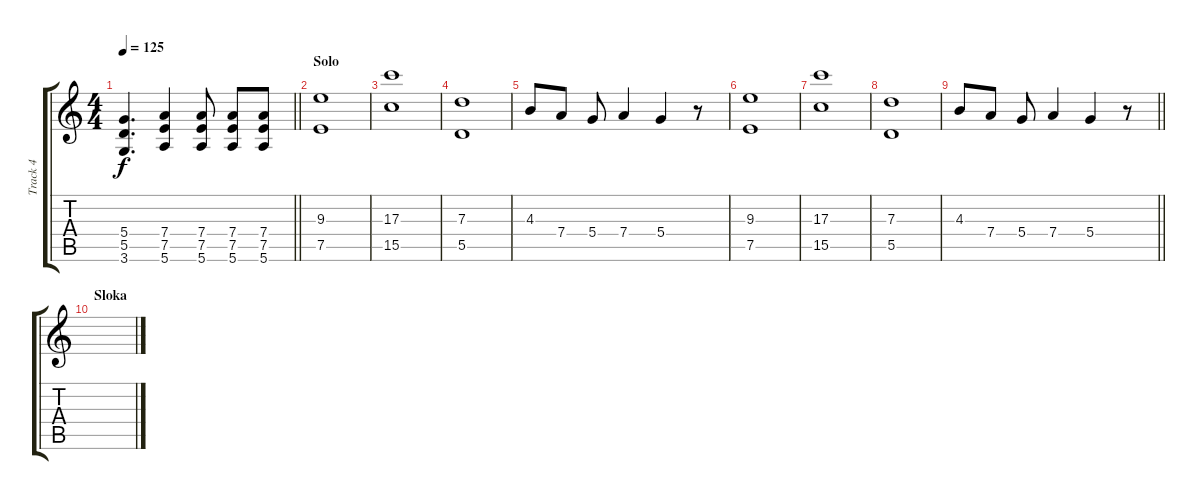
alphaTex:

\track ("Track 4" "Track 4") {instrument distortionguitar}
\staff {score tabs}
\tuning (E4 B3 G3 D3 A2 E2) {hide}
\ts (4 4)
\tempo 125
\clef g2
\barLineRight lightlight
\ks c
(5.4 5.5 3.6).4{d dy f} (7.4 7.5 5.6).4 (7.4 7.5 5.6).8 (7.4 7.5 5.6).8 (7.4 7.5 5.6).8 |
\section ("" "Solo")
(9.3 7.5).1 |
(17.3 15.5).1 |
(7.3 5.5).1 |
4.3.8 7.4.8 5.4.8 7.4.4 5.4.4 r.8 |
(9.3 7.5).1 |
(17.3 15.5).1 |
(7.3 5.5).1 |
\barLineRight lightlight
4.3.8 7.4.8 5.4.8 7.4.4 5.4.4 r.8 |
\section ("" "Sloka")
